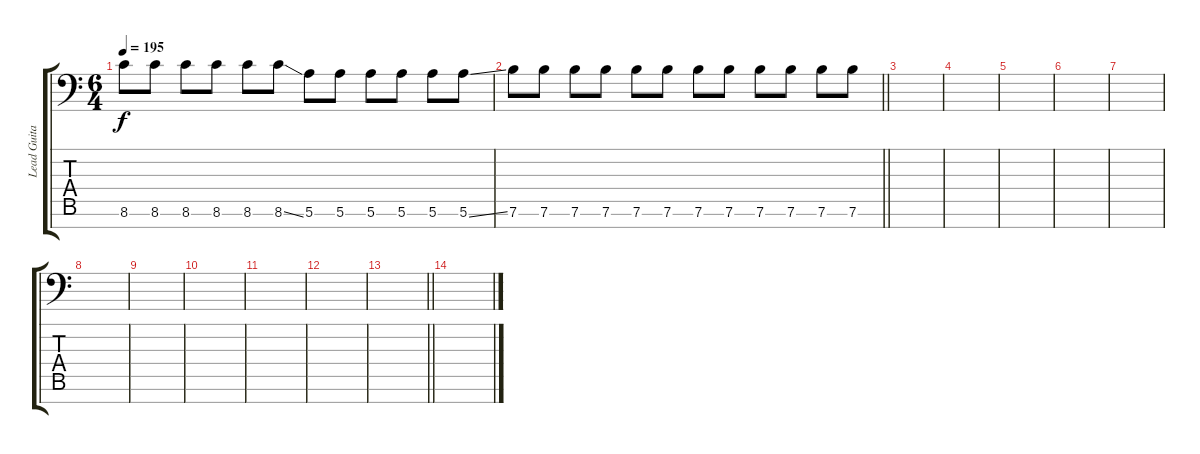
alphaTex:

\track ("Lead Guitar #4 / Delay" "Lead Guita") {instrument distortionguitar}
\staff {score tabs}
\tuning (D4 A3 E3 D3 A2 E2 A1) {hide}
\ts (6 4)
\tempo 195
\clef f4
\ks c
8.6.8{dy f} 8.6.8 8.6.8 8.6.8 8.6.8 8.6{ss}.8 5.6.8 5.6.8 5.6.8 5.6.8 5.6.8 5.6{ss}.8 |
\barLineRight lightlight
7.6.8 7.6.8 7.6.8 7.6.8 7.6.8 7.6.8 7.6.8 7.6.8 7.6.8 7.6.8 7.6.8 7.6.8 |
\section ("" "")
|
|
|
|
|
|
|
|
|
|
\barLineRight lightlight
|
\section ("" "")
